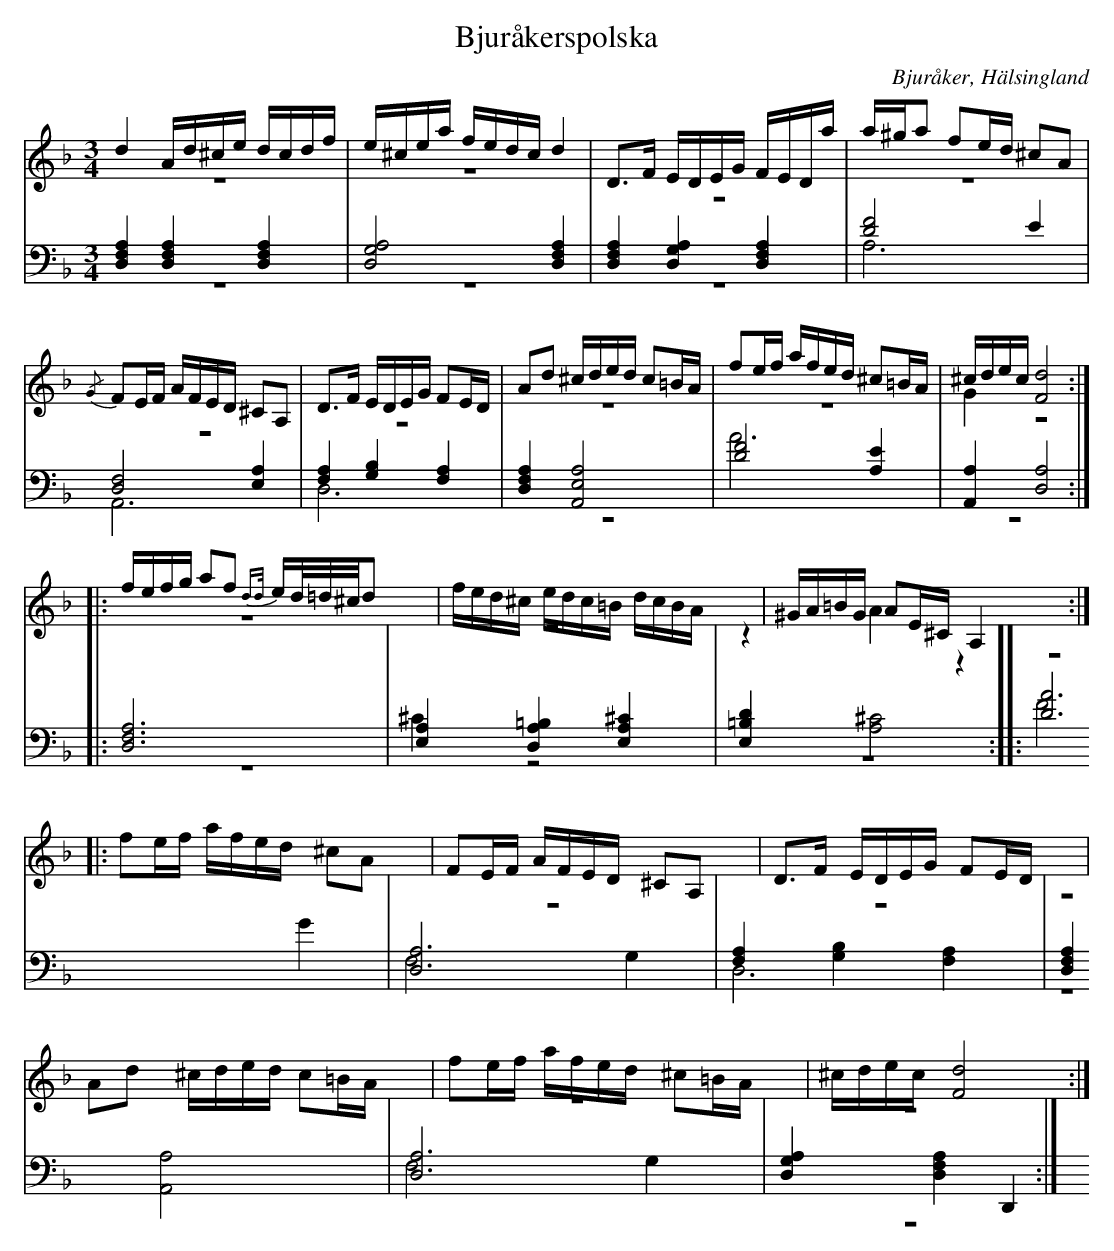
X:1
T: Bjuråkerspolska
O: Bjuråker, Hälsingland
M: 3/4
L: 1/16
K: Dm
V:1
V:2 merge
V:3
V:4 merge
V:1
d4 Ad^ce dcdf |e^cea fedc d4|D2>F2 EDEG FEDa|a^ga2 f2ed ^c2A2|
{/G}F2EF AFED ^C2A,2|D2>F2 EDEG F2ED|A2d2 ^cded c2=BA|f2ef afed ^c2=BA|^cdec [F8d8]:|
|:fefg a2f2 {d^/=d/}e^(3d/=d/^c/d2 |fed^c edc=B dcBA|^GA=BG A2E^C A,4:|
|:f2ef afed ^c2A2|F2EF AFED ^C2A,2|D2>F2 EDEG F2ED|
A2d2 ^cded c2=BA|f2ef afed ^c2=BA|^cdec [F8d8]:|
V:2
z12|z12|z12|z12|
z12|z12|z12|z12|G4 z8:|
|:z12|z12|z4 A4 z4:|
|:z12|z12|z12|
z12|z12|z12:|
V:3 clef=bass
[D,4F,4A,4] [D,4F,4A,4] [D,4F,4A,4]|[D,8G,8A,8] [D,4F,4A,4]|[D,4F,4A,4] [D,4G,4A,4] [D,4F,4A,4]|[D8F8] E4|
[D,8F,8] [E,4A,4]|[F,4A,4] [G,4B,4] [F,4A,4]|[D,4F,4A,4] [A,,8E,8A,8]|[D8F8] [A,4E4]|[A,,4A,4] [D,8A,8]:|
|:[D,12F,12A,12]|[E,4A,4] [A,4=B,4D,4] [E,4A,4^C4]|[E,4=B,4D4] [A,8^C8]:|
|:[D12A12]|[D,12A,12]|[F,4A,4] [G,4B,4] [F,4A,4]|
[D,4F,4A,4] [A,,8A,8]|[D,12A,12]|[D,4G,4A,4] [D,4F,4A,4] D,,4:|
V:4 clef=bass
z12|z12|z12|A,12|
A,,12|D,12|z12|A12|z12:|
|:z12|^C4 z8|z12:|
|:F8 G4|F,8 G,4|D,12|
z12|F,8 G,4|z12:|
